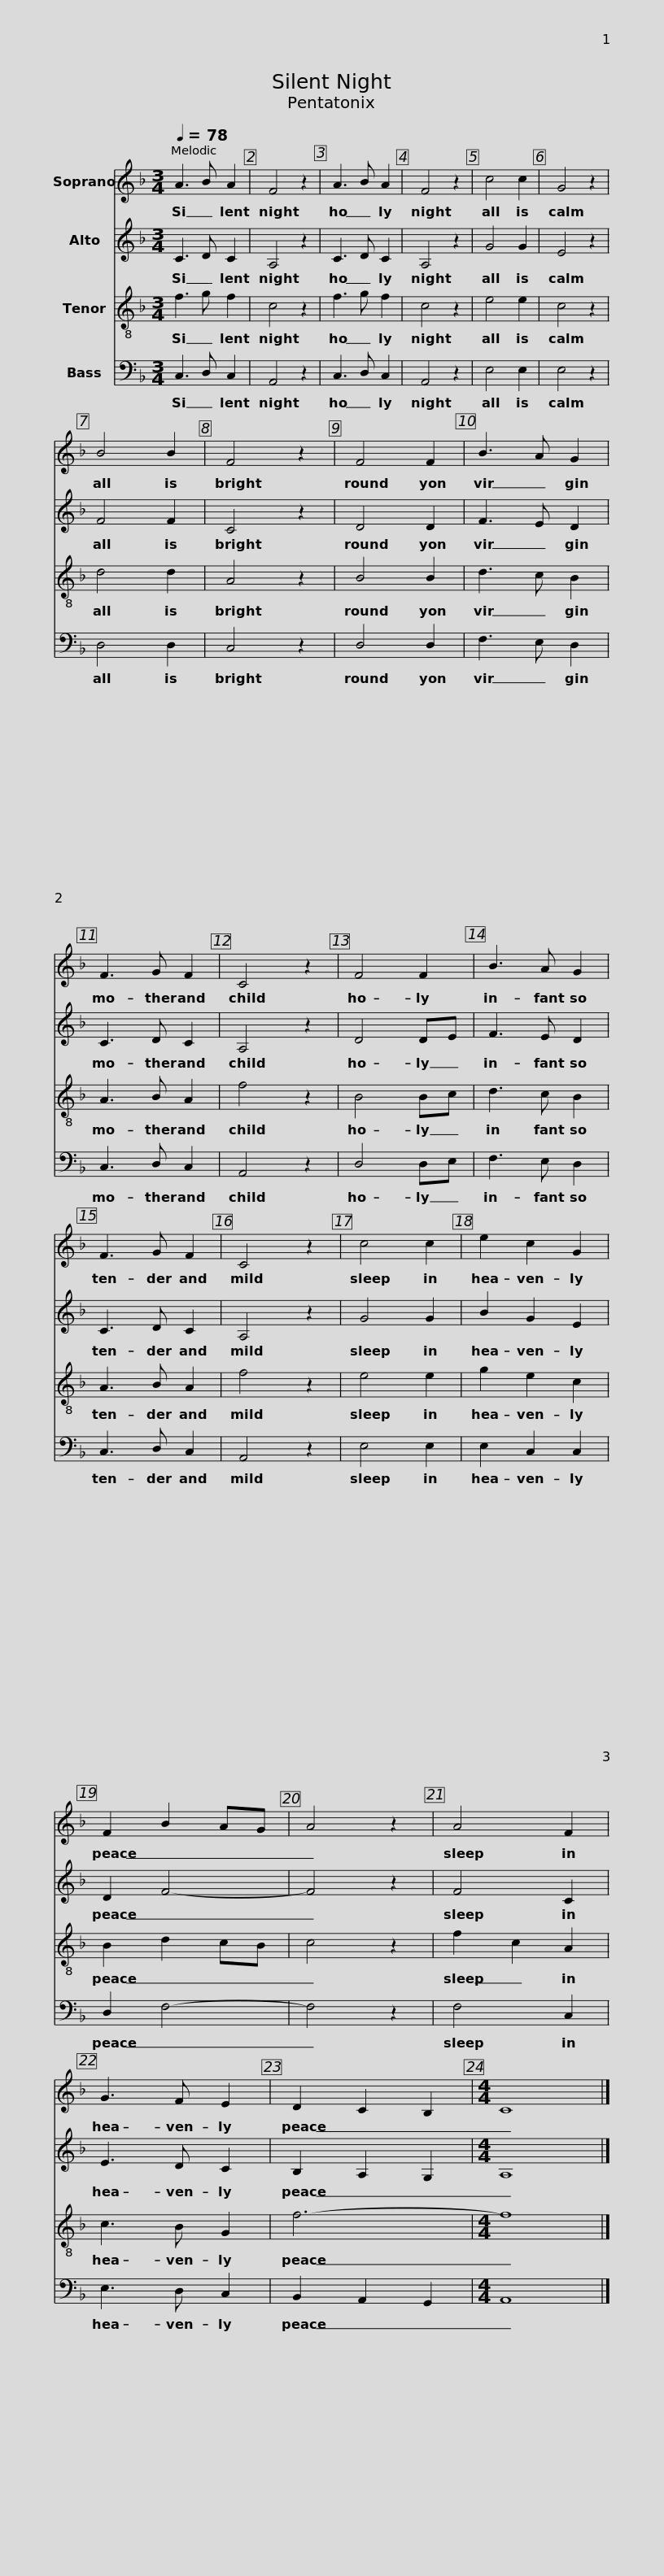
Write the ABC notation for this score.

X:1
%%score 1 2 3 4
L:1/8
Q:1/4=78
M:3/4
I:linebreak $
K:F
V:1 treble
V:2 treble
V:3 treble-8
V:4 bass
V:1
 A3 B A2 | F4 z2 | A3 B A2 | F4 z2 | c4 c2 | %5
 G4 z2 | B4 B2 | F4 z2 | F4 F2 | B3 A G2 |$ %10
 F3 G F2 | C4 z2 | F4 F2 | B3 A G2 | F3 G F2 | %15
 C4 z2 | c4 c2 | e2 c2 G2 | F2 B2 AG |$ A4 z2 | %20
 A4 F2 | G3 F E2 | D2 C2 B,2 |[M:4/4] C8 |] %24
V:2
 C3 D C2 | A,4 z2 | C3 D C2 | A,4 z2 | G4 G2 | %5
 E4 z2 | F4 F2 | C4 z2 | D4 D2 | F3 E D2 |$ %10
 C3 D C2 | A,4 z2 | D4 DE | F3 E D2 | C3 D C2 | %15
 A,4 z2 | G4 G2 | B2 G2 E2 | D2 F4- |$ F4 z2 | %20
 F4 C2 | E3 D C2 | B,2 A,2 G,2 |[M:4/4] A,8 |] %24
V:3
 f3 g f2 | c4 z2 | f3 g f2 | c4 z2 | e4 e2 | %5
 c4 z2 | d4 d2 | A4 z2 | B4 B2 | d3 c B2 |$ %10
 A3 B A2 | f4 z2 | B4 Bc | d3 c B2 | A3 B A2 | %15
 f4 z2 | e4 e2 | g2 e2 c2 | B2 d2 cB |$ c4 z2 | %20
 f2 c2 A2 | c3 B G2 | f6- |[M:4/4] f8 |] %24
V:4
 C,3 D, C,2 | A,,4 z2 | C,3 D, C,2 | A,,4 z2 | E,4 E,2 | %5
 E,4 z2 | D,4 D,2 | C,4 z2 | D,4 D,2 | F,3 E, D,2 |$ %10
 C,3 D, C,2 | A,,4 z2 | D,4 D,E, | F,3 E, D,2 | C,3 D, C,2 | %15
 A,,4 z2 | E,4 E,2 | E,2 C,2 C,2 | D,2 F,4- |$ F,4 z2 | %20
 F,4 C,2 | E,3 D, C,2 | B,,2 A,,2 G,,2 |[M:4/4] A,,8 |] %24
